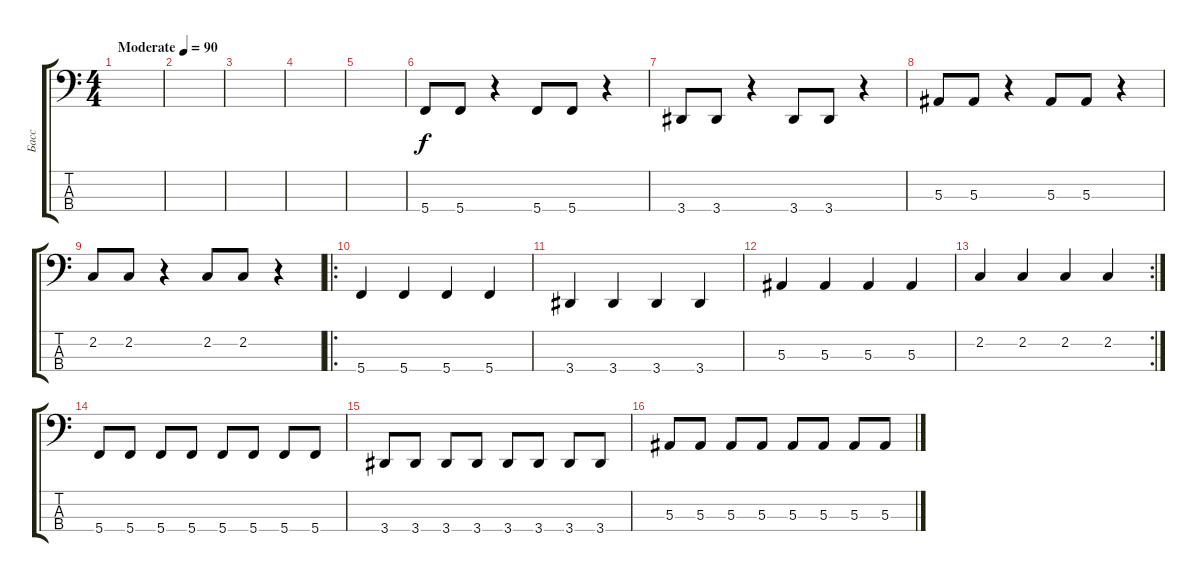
\track ("Басс" "Басс") {instrument slapbass1}
\staff {score tabs}
\tuning (Eb2 Bb1 F1 C1) {hide}
\ts (4 4)
\tempo (90 "Moderate")
\clef f4
\ks c
|
|
|
|
|
5.4.8 5.4.8 r.4 5.4.8 5.4.8 r.4 |
3.4.8 3.4.8 r.4 3.4.8 3.4.8 r.4 |
5.3.8 5.3.8 r.4 5.3.8 5.3.8 r.4 |
2.2.8 2.2.8 r.4 2.2.8 2.2.8 r.4 |
\ro
5.4.4 5.4.4 5.4.4 5.4.4 |
3.4.4 3.4.4 3.4.4 3.4.4 |
5.3.4 5.3.4 5.3.4 5.3.4 |
\rc 2
2.2.4 2.2.4 2.2.4 2.2.4 |
5.4.8 5.4.8 5.4.8 5.4.8 5.4.8 5.4.8 5.4.8 5.4.8 |
3.4.8 3.4.8 3.4.8 3.4.8 3.4.8 3.4.8 3.4.8 3.4.8 |
5.3.8 5.3.8 5.3.8 5.3.8 5.3.8 5.3.8 5.3.8 5.3.8
